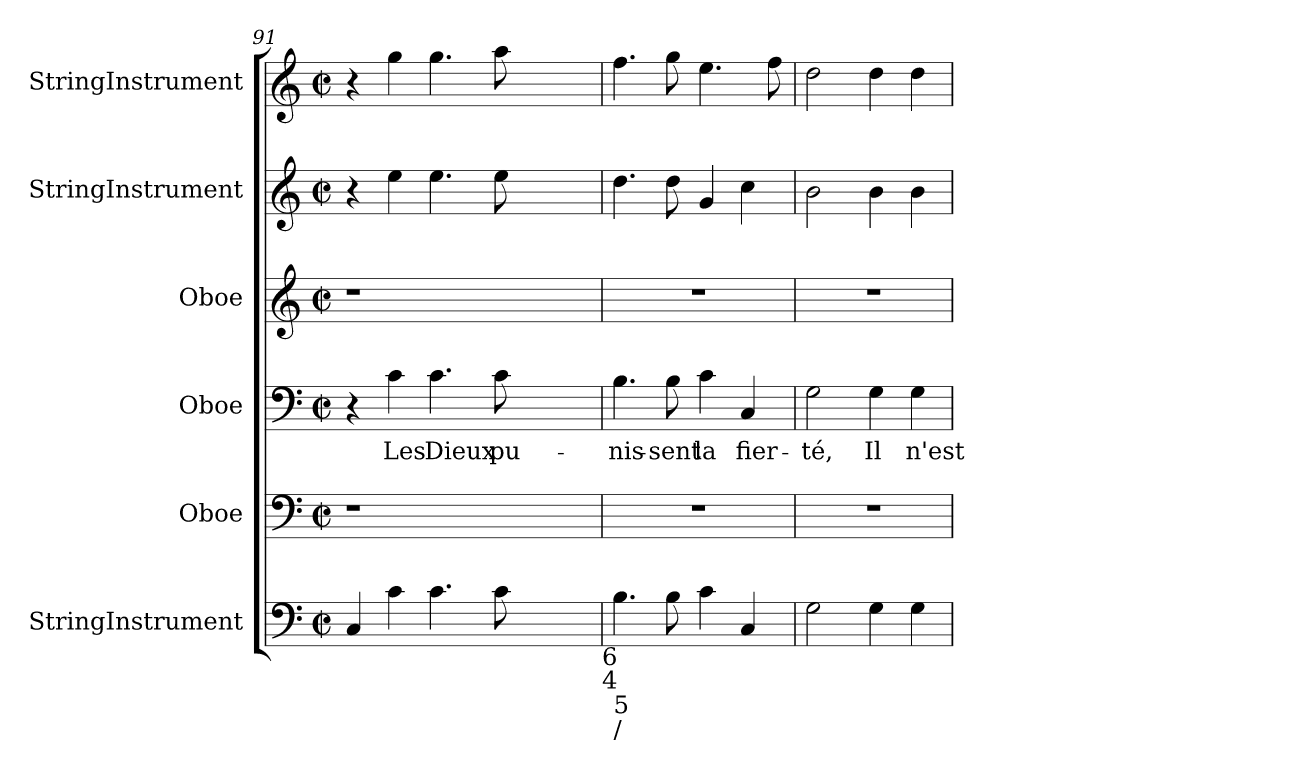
**kern	**kern	**kern	**text	**kern	**kern	**kern
*part6	*part5	*part4	*part4	*part3	*part2	*part1
*staff6	*staff5	*staff4	*staff4	*staff3	*staff2	*staff1
*I"StringInstrument	*I"Oboe	*I"Oboe	*	*I"Oboe	*I"StringInstrument	*I"StringInstrument
*I'Str	*I'Ob	*I'Ob	*	*I'Ob	*I'Str	*I'Str
*clefF4	*clefF4	*clefF4	*	*clefG2	*clefG2	*clefG2
*k[]	*k[]	*k[]	*	*k[]	*k[]	*k[]
*C:	*C:	*C:	*	*C:	*C:	*C:
*M2/2	*M2/2	*M2/2	*	*M2/2	*M2/2	*M2/2
*met(c|)	*met(c|)	*met(c|)	*	*met(c|)	*met(c|)	*met(c|)
=91	=91	=91	=91	=91	=91	=91
4C/	1r	4r	.	1r	4r	4r
4c\	.	4c\	Les	.	4ee\	4gg\
4.c\	.	4.c\	Dieux	.	4.ee\	4.gg\
8c\	.	8c\	pu-	.	8ee\	8aa\
2.ryy	2.ryy	2.ryy	.	2.ryy	2.ryy	2.ryy
!LO:TX:b:t=6\n4	!	!	!	!	!	!
=92	=92	=92	=92	=92	=92	=92
!LO:TX:b:t=5	!	!	!	!	!	!
!LO:TX:b:t=/	!	!	!	!	!	!
4.B\	1r	4.B\	-nis-	1r	4.dd\	4.ff\
8B\	.	8B\	-sent	.	8dd\	8gg\
4c\	.	4c\	la	.	4g/	4.ee\
4C/	.	4C/	fier-	.	4cc\	.
.	.	.	.	.	.	8ff\
!!LO:PB:g=z
=93	=93	=93	=93	=93	=93	=93
2G\	1r	2G\	-té,	1r	2b\	2dd\
4G\	.	4G\	Il	.	4b\	4dd\
4G\	.	4G\	n'est	.	4b\	4dd\
=	=	=	=	=	=	=
*-	*-	*-	*-	*-	*-	*-
